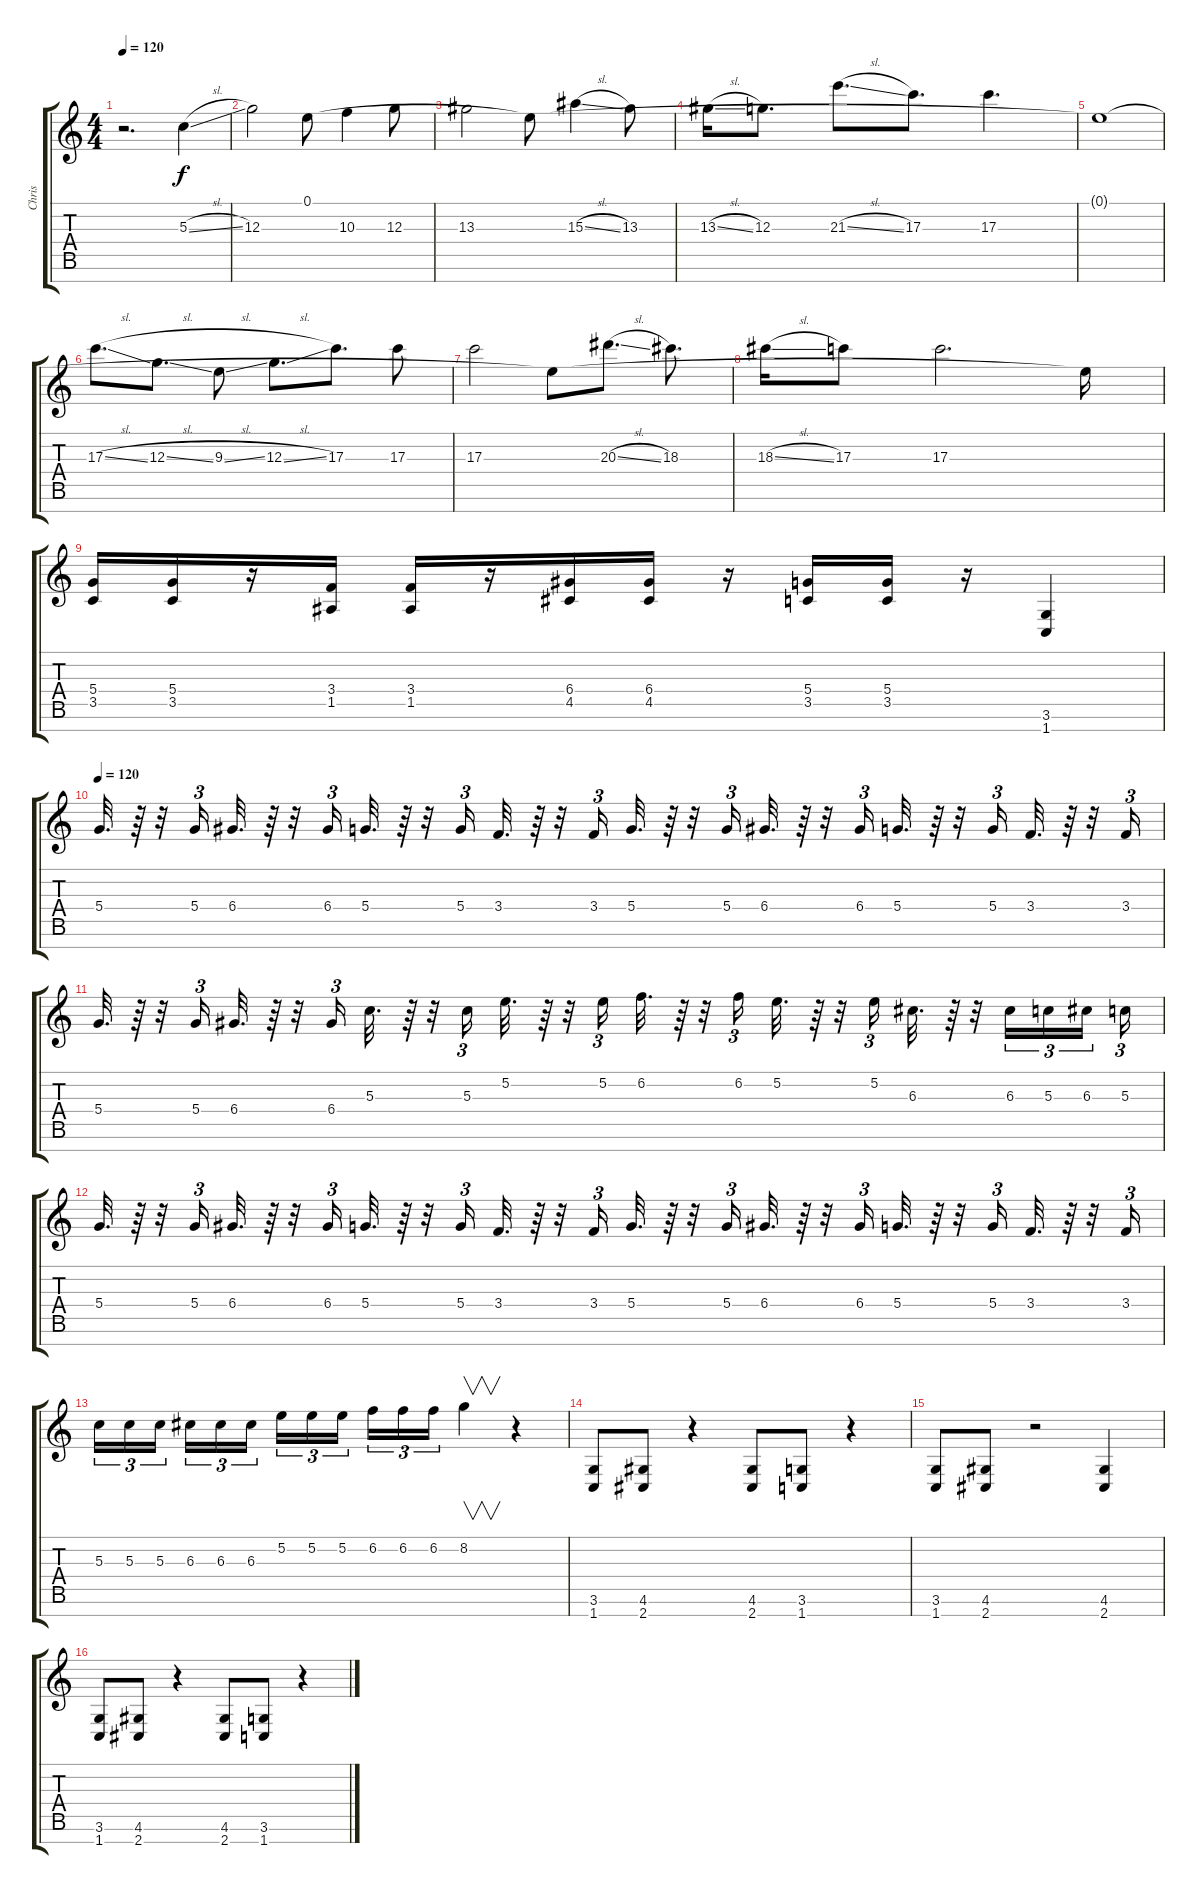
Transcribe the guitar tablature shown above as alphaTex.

\track ("Chris" "Chris") {instrument overdrivenguitar}
\staff {score tabs}
\tuning (E4 B3 G3 D3 A2 E2 B1) {hide}
\ts (4 4)
\tempo 120
\clef g2
\ks c
r.2{d dy f} 5.3{sl}.4 |
12.3.2 0.1.8 10.3.4 12.3.8 |
13.3.2 0.1{t}.8 15.3{sl}.4 13.3.8 |
13.3{sl}.16 12.3.8{d} 21.3{sl}.8{d} 17.3.8{d} 17.3.4{d} |
0.1{t}.1 |
17.3{sl}.8{d} 12.3{sl}.8{d} 9.3{sl}.8 12.3{sl}.8{d} 17.3.8{d} 17.3.8 |
17.3.2 0.1{t}.8 20.3{sl}.8{d} 18.3.8{d} |
18.3{sl}.16 17.3.8 17.3.2{d} 0.1{t}.16 |
(5.4 3.5).16 (5.4 3.5).16 r.16 (3.4 1.5).16 (3.4 1.5).16 r.16 (6.4 4.5).16 (6.4 4.5).16 r.16 (5.4 3.5).16 (5.4 3.5).16 r.16 (3.6 1.7).4 |
\tempo 120
5.4.32{d} r.64 r.32 5.4.16{tu (3 2)} 6.4.32{d} r.64 r.32 6.4.16{tu (3 2)} 5.4.32{d} r.64 r.32 5.4.16{tu (3 2)} 3.4.32{d} r.64 r.32 3.4.16{tu (3 2)} 5.4.32{d} r.64 r.32 5.4.16{tu (3 2)} 6.4.32{d} r.64 r.32 6.4.16{tu (3 2)} 5.4.32{d} r.64 r.32 5.4.16{tu (3 2)} 3.4.32{d} r.64 r.32 3.4.16{tu (3 2)} |
5.4.32{d} r.64 r.32 5.4.16{tu (3 2)} 6.4.32{d} r.64 r.32 6.4.16{tu (3 2)} 5.3.32{d} r.64 r.32 5.3.16{tu (3 2)} 5.2.32{d} r.64 r.32 5.2.16{tu (3 2)} 6.2.32{d} r.64 r.32 6.2.16{tu (3 2)} 5.2.32{d} r.64 r.32 5.2.16{tu (3 2)} 6.3.32{d} r.64 r.32 6.3.16{tu (3 2)} 5.3.16{tu (3 2)} 6.3.16{tu (3 2)} 5.3.16{tu (3 2)} |
5.4.32{d} r.64 r.32 5.4.16{tu (3 2)} 6.4.32{d} r.64 r.32 6.4.16{tu (3 2)} 5.4.32{d} r.64 r.32 5.4.16{tu (3 2)} 3.4.32{d} r.64 r.32 3.4.16{tu (3 2)} 5.4.32{d} r.64 r.32 5.4.16{tu (3 2)} 6.4.32{d} r.64 r.32 6.4.16{tu (3 2)} 5.4.32{d} r.64 r.32 5.4.16{tu (3 2)} 3.4.32{d} r.64 r.32 3.4.16{tu (3 2)} |
5.3.16{tu (3 2)} 5.3.16{tu (3 2)} 5.3.16{tu (3 2) beam splitsecondary} 6.3.16{tu (3 2)} 6.3.16{tu (3 2)} 6.3.16{tu (3 2)} 5.2.16{tu (3 2)} 5.2.16{tu (3 2)} 5.2.16{tu (3 2) beam splitsecondary} 6.2.16{tu (3 2)} 6.2.16{tu (3 2)} 6.2.16{tu (3 2)} 8.2.4{v} r.4 |
(3.6 1.7).8 (4.6 2.7).8 r.4 (4.6 2.7).8 (3.6 1.7).8 r.4 |
(3.6 1.7).8 (4.6 2.7).8 r.2 (4.6 2.7).4 |
(3.6 1.7).8 (4.6 2.7).8 r.4 (4.6 2.7).8 (3.6 1.7).8 r.4
